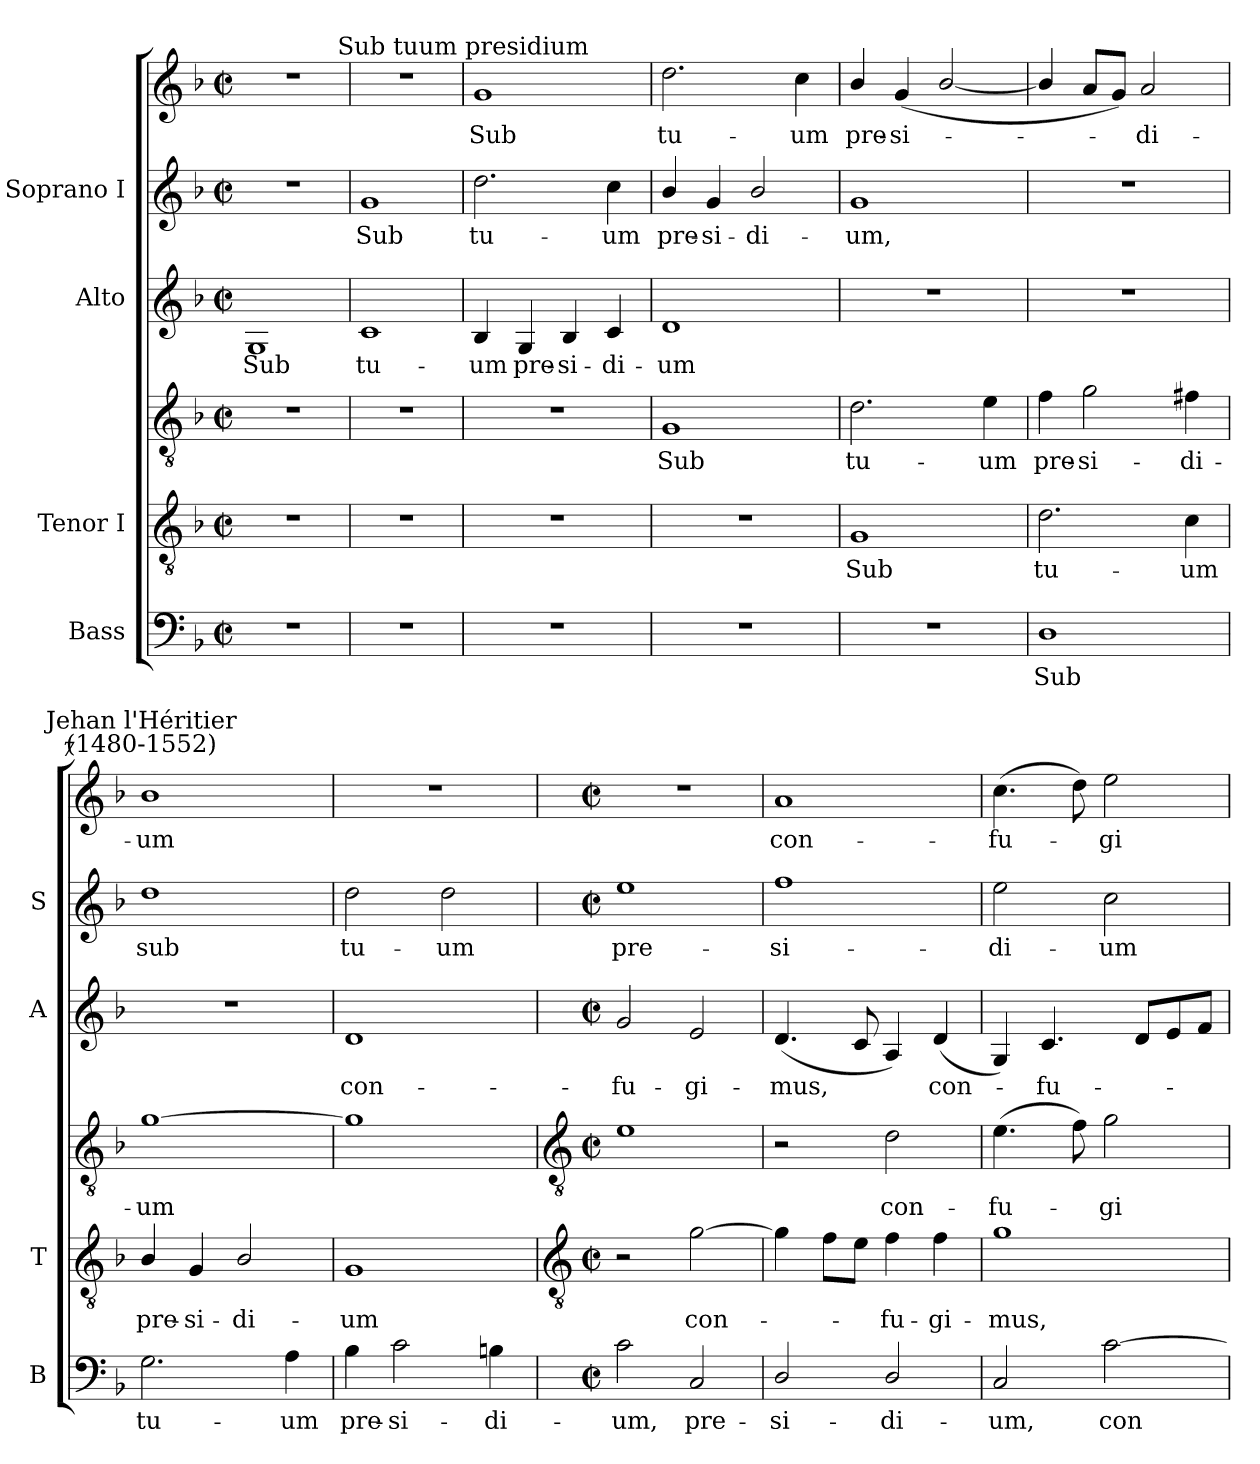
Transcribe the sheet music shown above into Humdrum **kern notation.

**kern	**text	**kern	**text	**kern	**text	**kern	**text	**kern	**text	**kern	**text
*part4	*part4	*part3	*part3	*part3	*part3	*part2	*part2	*part1	*part1	*part1	*part1
*staff6	*staff6	*staff5	*staff5	*staff4	*staff4	*staff3	*staff3	*staff2	*staff2	*staff1	*staff1
*I"Bass	*	*I"Tenor I	*	*	*	*I"Alto	*	*I"Soprano I	*	*	*
*I'B	*	*I'T	*	*	*	*I'A	*	*I'S	*	*	*
*clefF4	*	*clefGv2	*	*clefGv2	*	*clefG2	*	*clefG2	*	*clefG2	*
*k[b-]	*	*k[b-]	*	*k[b-]	*	*k[b-]	*	*k[b-]	*	*k[b-]	*
*F:	*	*F:	*	*F:	*	*F:	*	*F:	*	*F:	*
*M2/2	*	*M2/2	*	*M2/2	*	*M2/2	*	*M2/2	*	*M2/2	*
*met(c|)	*	*met(c|)	*	*met(c|)	*	*met(c|)	*	*met(c|)	*	*met(c|)	*
=1	=1	=1	=1	=1	=1	=1	=1	=1	=1	=1	=1
!	!	!	!	!	!	!	!LO:LY:b	!	!	!	!
1r	.	1r	.	1r	.	1G	Sub	1r	.	1r	.
=2	=2	=2	=2	=2	=2	=2	=2	=2	=2	=2	=2
!	!	!	!	!	!	!	!LO:LY:b	!	!LO:LY:b	!	!
1r	.	1r	.	1r	.	1c	tu-	1g	Sub	1r	.
!	!	!	!	!	!	!	!	!	!	!LO:TX:a:cj:t=Sub tuum presidium	!
=3	=3	=3	=3	=3	=3	=3	=3	=3	=3	=3	=3
!	!	!	!	!	!	!	!LO:LY:b	!	!LO:LY:b	!	!LO:LY:b
1r	.	1r	.	1r	.	4B-	-um	2.dd	tu-	1g	Sub
!	!	!	!	!	!	!	!LO:LY:b	!	!	!	!
.	.	.	.	.	.	4G	pre-	.	.	.	.
!	!	!	!	!	!	!	!LO:LY:b	!	!	!	!
.	.	.	.	.	.	4B-	-si-	.	.	.	.
!	!	!	!	!	!	!	!LO:LY:b	!	!LO:LY:b	!	!
.	.	.	.	.	.	4c	-di-	4cc	-um	.	.
=4	=4	=4	=4	=4	=4	=4	=4	=4	=4	=4	=4
!	!	!	!	!	!LO:LY:b	!	!LO:LY:b	!	!LO:LY:b	!	!LO:LY:b
1r	.	1r	.	1G	Sub	1d	-um	4b-/	pre-	2.dd	tu-
!	!	!	!	!	!	!	!	!	!LO:LY:b	!	!
.	.	.	.	.	.	.	.	4g	-si-	.	.
!	!	!	!	!	!	!	!	!	!LO:LY:b	!	!
.	.	.	.	.	.	.	.	2b-/	-di-	.	.
!	!	!	!	!	!	!	!	!	!	!	!LO:LY:b
.	.	.	.	.	.	.	.	.	.	4cc	-um
=5	=5	=5	=5	=5	=5	=5	=5	=5	=5	=5	=5
!	!	!	!LO:LY:b	!	!LO:LY:b	!	!	!	!LO:LY:b	!	!LO:LY:b
1r	.	1G	Sub	2.d	tu-	1r	.	1g	um,	4b-/	-pre-
!	!	!	!	!	!	!	!	!	!	!	!LO:LY:b
.	.	.	.	.	.	.	.	.	.	(<4g	-si-
.	.	.	.	.	.	.	.	.	.	[2b-/	.
!	!	!	!	!	!LO:LY:b	!	!	!	!	!	!
.	.	.	.	4e	-um	.	.	.	.	.	.
=6	=6	=6	=6	=6	=6	=6	=6	=6	=6	=6	=6
!	!LO:LY:b	!	!LO:LY:b	!	!LO:LY:b	!	!	!	!	!	!
1D	Sub	2.d	-tu-	4f	pre-	1r	.	1r	.	4b-/]	.
!	!	!	!	!	!LO:LY:b	!	!	!	!	!	!
.	.	.	.	2g	-si-	.	.	.	.	8aL	.
.	.	.	.	.	.	.	.	.	.	8gJ)	.
!	!	!	!	!	!	!	!	!	!	!	!LO:LY:b
.	.	.	.	.	.	.	.	.	.	2a	di-
!	!	!	!LO:LY:b	!	!LO:LY:b	!	!	!	!	!	!
.	.	4c	-um	4f#	-di-	.	.	.	.	.	.
=7	=7	=7	=7	=7	=7	=7	=7	=7	=7	=7	=7
!	!	!	!	!	!	!	!	!	!	!LO:TX:a:cj:t=Jehan l'Héritier\n(1480-1552)	!
!	!LO:LY:b	!	!LO:LY:b	!	!LO:LY:b	!	!	!	!LO:LY:b	!	!LO:LY:b
2.G	tu-	4B-/	pre-	[1g	um	1r	.	1dd	sub	1b-	-um
!	!	!	!LO:LY:b	!	!	!	!	!	!	!	!
.	.	4G	-si-	.	.	.	.	.	.	.	.
!	!	!	!LO:LY:b	!	!	!	!	!	!	!	!
.	.	2B-/	-di-	.	.	.	.	.	.	.	.
!	!LO:LY:b	!	!	!	!	!	!	!	!	!	!
4A	-um	.	.	.	.	.	.	.	.	.	.
=8	=8	=8	=8	=8	=8	=8	=8	=8	=8	=8	=8
!	!LO:LY:b	!	!LO:LY:b	!	!	!	!LO:LY:b	!	!LO:LY:b	!	!
4B-	pre-	1G	-um	1g]	.	1d	con-	2dd	tu-	1r	.
!	!LO:LY:b	!	!	!	!	!	!	!	!	!	!
2c	-si-	.	.	.	.	.	.	.	.	.	.
!	!	!	!	!	!	!	!	!	!LO:LY:b	!	!
.	.	.	.	.	.	.	.	2dd	-um	.	.
!	!LO:LY:b	!	!	!	!	!	!	!	!	!	!
4B	-di-	.	.	.	.	.	.	.	.	.	.
!!LO:LB:g=z
=9	=9	=9	=9	=9	=9	=9	=9	=9	=9	=9	=9
*	*	*clefGv2	*	*clefGv2	*	*	*	*	*	*	*
*M2/2	*	*M2/2	*	*M2/2	*	*M2/2	*	*M2/2	*	*M2/2	*
*met(c|)	*	*met(c|)	*	*met(c|)	*	*met(c|)	*	*met(c|)	*	*met(c|)	*
!	!LO:LY:b	!	!	!	!	!	!LO:LY:b	!	!LO:LY:b	!	!
2c	-um,	2r	.	1e	.	2g	-fu-	1ee	pre-	1r	.
!	!LO:LY:b	!	!LO:LY:b	!	!	!	!LO:LY:b	!	!	!	!
2C	pre-	[2g	con-	.	.	2e	-gi-	.	.	.	.
=10	=10	=10	=10	=10	=10	=10	=10	=10	=10	=10	=10
!	!LO:LY:b	!	!	!	!	!	!LO:LY:b	!	!LO:LY:b	!	!LO:LY:b
2D/	-si-	4g]	.	2r	.	(<4.d	-mus,	1ff	-si-	1a	-con-
.	.	8fL	.	.	.	.	.	.	.	.	.
.	.	8eJ	.	.	.	8c	.	.	.	.	.
!	!LO:LY:b	!	!LO:LY:b	!	!LO:LY:b	!	!	!	!	!	!
2D/	-di-	4f	-fu-	2d	con-	4A)	.	.	.	.	.
!	!	!	!LO:LY:b	!	!	!	!LO:LY:b	!	!	!	!
.	.	4f	-gi-	.	.	(<4d	con-	.	.	.	.
=11	=11	=11	=11	=11	=11	=11	=11	=11	=11	=11	=11
!	!LO:LY:b	!	!LO:LY:b	!	!LO:LY:b	!	!	!	!LO:LY:b	!	!LO:LY:b
2C	-um,	1g	-mus,	(>4.e	-fu-	4G)	.	2ee	-di-	(>4.cc	-fu-
!	!	!	!	!	!	!	!LO:LY:b	!	!	!	!
.	.	.	.	.	.	4.c	fu-	.	.	.	.
.	.	.	.	8f)	.	.	.	.	.	8dd)	.
!	!LO:LY:b	!	!	!	!LO:LY:b	!	!	!	!LO:LY:b	!	!LO:LY:b
[2c	con-	.	.	2g	gi-	.	.	2cc	-um	2ee	gi-
.	.	.	.	.	.	8dL	.	.	.	.	.
.	.	.	.	.	.	8e	.	.	.	.	.
.	.	.	.	.	.	8fJ	.	.	.	.	.
=	=	=	=	=	=	=	=	=	=	=	=
*-	*-	*-	*-	*-	*-	*-	*-	*-	*-	*-	*-
